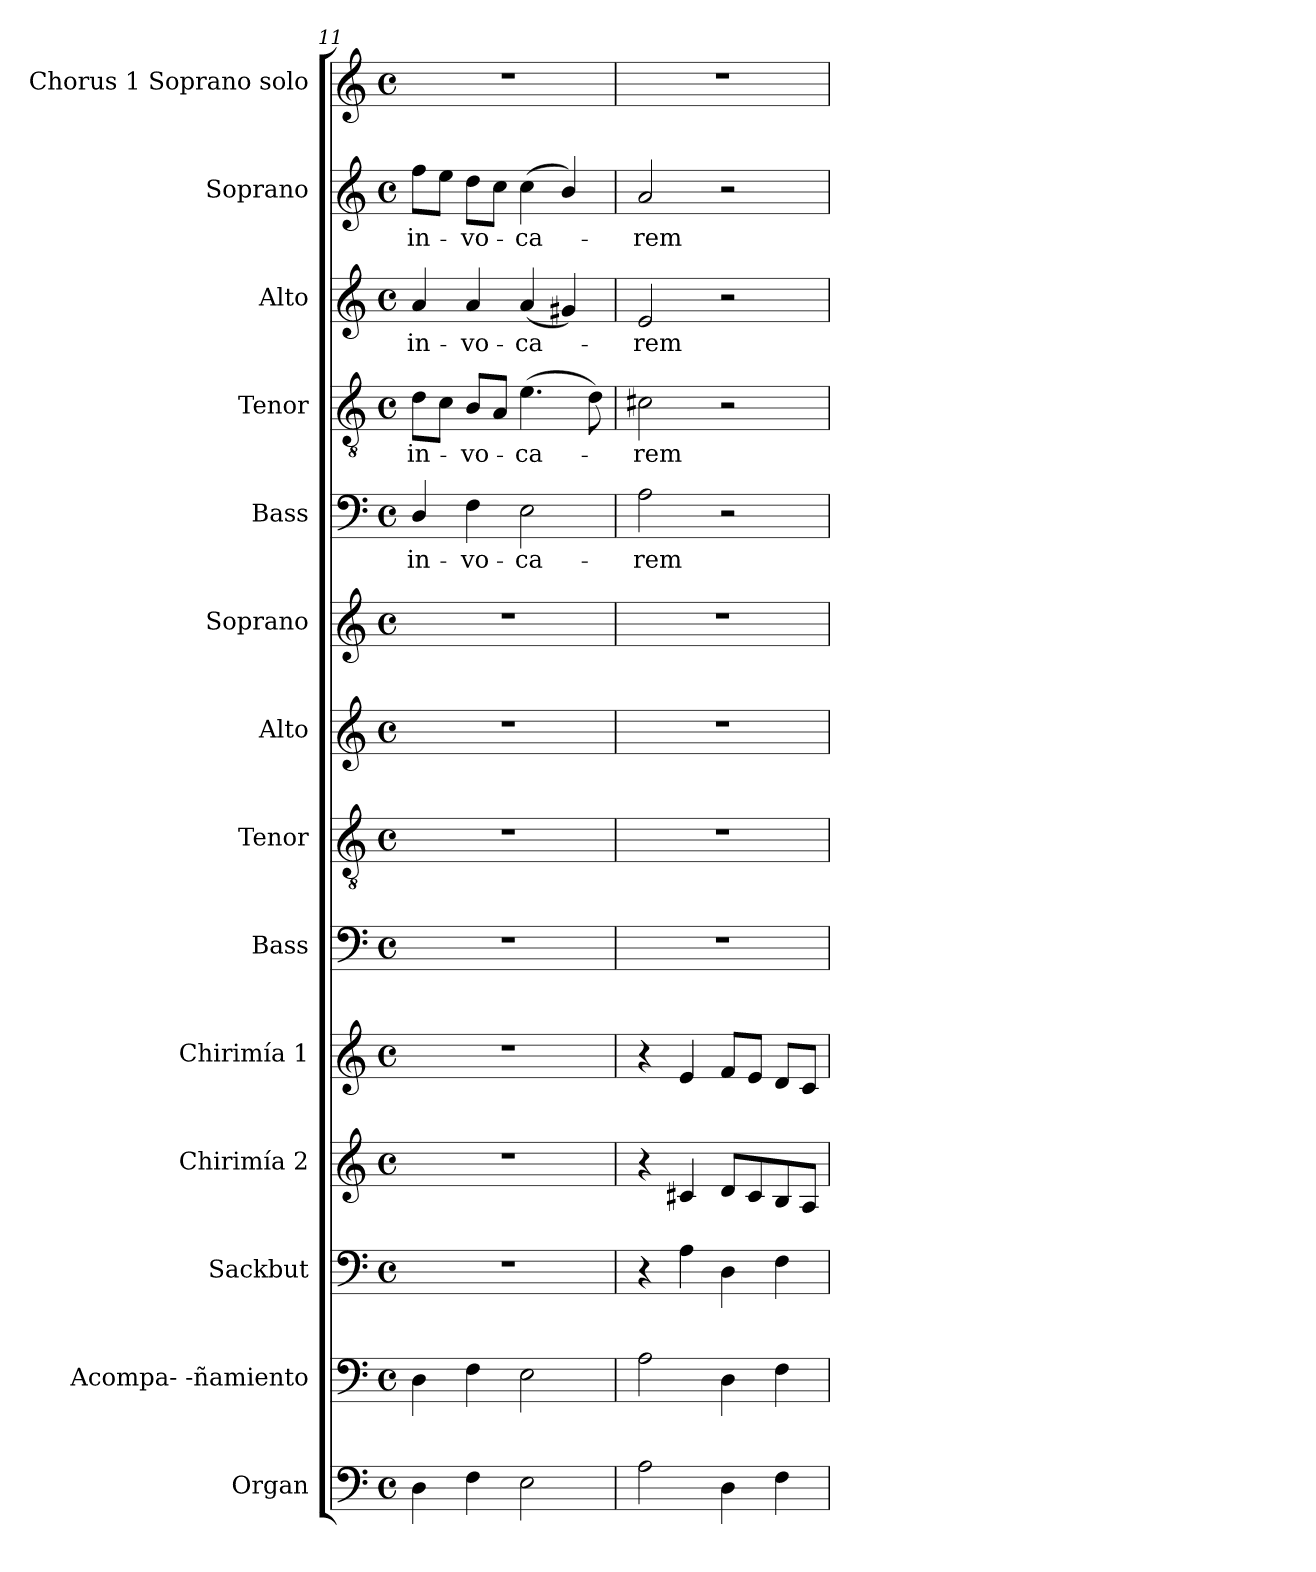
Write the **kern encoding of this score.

**kern	**kern	**kern	**kern	**kern	**kern	**kern	**kern	**kern	**kern	**text	**kern	**text	**kern	**text	**kern	**text	**kern
*part14	*part13	*part12	*part11	*part10	*part9	*part8	*part7	*part6	*part5	*part5	*part4	*part4	*part3	*part3	*part2	*part2	*part1
*staff14	*staff13	*staff12	*staff11	*staff10	*staff9	*staff8	*staff7	*staff6	*staff5	*staff5	*staff4	*staff4	*staff3	*staff3	*staff2	*staff2	*staff1
*I"Organ	*I"Acompa- -ñamiento	*I"Sackbut	*I"Chirimía 2	*I"Chirimía 1	*I"Bass	*I"Tenor	*I"Alto	*I"Soprano	*I"Bass	*	*I"Tenor	*	*I"Alto	*	*I"Soprano	*	*I"Chorus 1 Soprano solo
*I'Org.	*I'Ac.	*I'Scbt.	*I'Chi.	*I'Chi.	*I'B.	*I'T.	*I'A.	*I'S.	*I'B.	*	*I'T.	*	*I'A.	*	*I'S.	*	*I'S.
*clefF4	*clefF4	*clefF4	*clefG2	*clefG2	*clefF4	*clefGv2	*clefG2	*clefG2	*clefF4	*	*clefGv2	*	*clefG2	*	*clefG2	*	*clefG2
*	*	*	*	*	*	*ITrd7c12	*	*	*	*	*ITrd7c12	*	*	*	*	*	*
*k[]	*k[]	*k[]	*k[]	*k[]	*k[]	*k[]	*k[]	*k[]	*k[]	*	*k[]	*	*k[]	*	*k[]	*	*k[]
*C:	*C:	*C:	*C:	*C:	*C:	*C:	*C:	*C:	*C:	*	*C:	*	*C:	*	*C:	*	*C:
*M4/4	*M4/4	*M4/4	*M4/4	*M4/4	*M4/4	*M4/4	*M4/4	*M4/4	*M4/4	*	*M4/4	*	*M4/4	*	*M4/4	*	*M4/4
*met(c)	*met(c)	*met(c)	*met(c)	*met(c)	*met(c)	*met(c)	*met(c)	*met(c)	*met(c)	*	*met(c)	*	*met(c)	*	*met(c)	*	*met(c)
=11	=11	=11	=11	=11	=11	=11	=11	=11	=11	=11	=11	=11	=11	=11	=11	=11	=11
!	!	!	!	!	!	!	!	!	!	!LO:LY:b:color=#000000	!	!	!	!	!	!	!
!	!	!	!	!	!	!	!	!	!	!	!	!LO:LY:b:color=#000000	!	!	!	!	!
!	!	!	!	!	!	!	!	!	!	!	!	!	!	!LO:LY:b:color=#000000	!	!	!
!	!	!	!	!	!	!	!	!	!	!	!	!	!	!	!	!LO:LY:b:color=#000000	!
4Di\	4Di\	1r	1r	1r	1r	1r	1r	1r	4Di/	in-	8Di\L	in-	4ai/	in-	8ffi\L	in-	1r
.	.	.	.	.	.	.	.	.	.	.	8Ci\J	.	.	.	8eei\J	.	.
!	!	!	!	!	!	!	!	!	!	!LO:LY:b:color=#000000	!	!	!	!	!	!	!
!	!	!	!	!	!	!	!	!	!	!	!	!LO:LY:b:color=#000000	!	!	!	!	!
!	!	!	!	!	!	!	!	!	!	!	!	!	!	!LO:LY:b:color=#000000	!	!	!
!	!	!	!	!	!	!	!	!	!	!	!	!	!	!	!	!LO:LY:b:color=#000000	!
4Fi\	4Fi\	.	.	.	.	.	.	.	4Fi\	-vo-	8BBi/L	-vo-	4ai/	-vo-	8ddi\L	-vo-	.
.	.	.	.	.	.	.	.	.	.	.	8AAi/J	.	.	.	8cci\J	.	.
!	!	!	!	!	!	!	!	!	!	!LO:LY:b:color=#000000	!	!	!	!	!	!	!
!	!	!	!	!	!	!	!	!	!	!	!	!LO:LY:b:color=#000000	!	!	!	!	!
!	!	!	!	!	!	!	!	!	!	!	!	!	!	!LO:LY:b:color=#000000	!	!	!
!	!	!	!	!	!	!	!	!	!	!	!	!	!	!	!	!LO:LY:b:color=#000000	!
2Ei\	2Ei\	.	.	.	.	.	.	.	2Ei\	-ca-	(4.Ei\	-ca-	(4ai/	-ca-	(4cci\	-ca-	.
.	.	.	.	.	.	.	.	.	.	.	.	.	4g#Xi/)	.	4bi/)	.	.
.	.	.	.	.	.	.	.	.	.	.	8Di\)	.	.	.	.	.	.
=12	=12	=12	=12	=12	=12	=12	=12	=12	=12	=12	=12	=12	=12	=12	=12	=12	=12
!	!	!	!	!	!	!	!	!	!	!LO:LY:b:color=#000000	!	!	!	!	!	!	!
!	!	!	!	!	!	!	!	!	!	!	!	!LO:LY:b:color=#000000	!	!	!	!	!
!	!	!	!	!	!	!	!	!	!	!	!	!	!	!LO:LY:b:color=#000000	!	!	!
!	!	!	!	!	!	!	!	!	!	!	!	!	!	!	!	!LO:LY:b:color=#000000	!
2Ai\	2Ai\	4r	4r	4r	1r	1r	1r	1r	2Ai\	-rem	2C#Xi\	-rem	2ei/	-rem	2ai/	-rem	1r
.	.	4Ai\	4c#Xi/	4ei/	.	.	.	.	.	.	.	.	.	.	.	.	.
4Di\	4Di\	4Di\	8di/L	8fi/L	.	.	.	.	2r	.	2r	.	2r	.	2r	.	.
.	.	.	8c#i/	8ei/J	.	.	.	.	.	.	.	.	.	.	.	.	.
4Fi\	4Fi\	4Fi\	8Bi/	8di/L	.	.	.	.	.	.	.	.	.	.	.	.	.
.	.	.	8Ai/J	8ci/J	.	.	.	.	.	.	.	.	.	.	.	.	.
=	=	=	=	=	=	=	=	=	=	=	=	=	=	=	=	=	=
*-	*-	*-	*-	*-	*-	*-	*-	*-	*-	*-	*-	*-	*-	*-	*-	*-	*-
